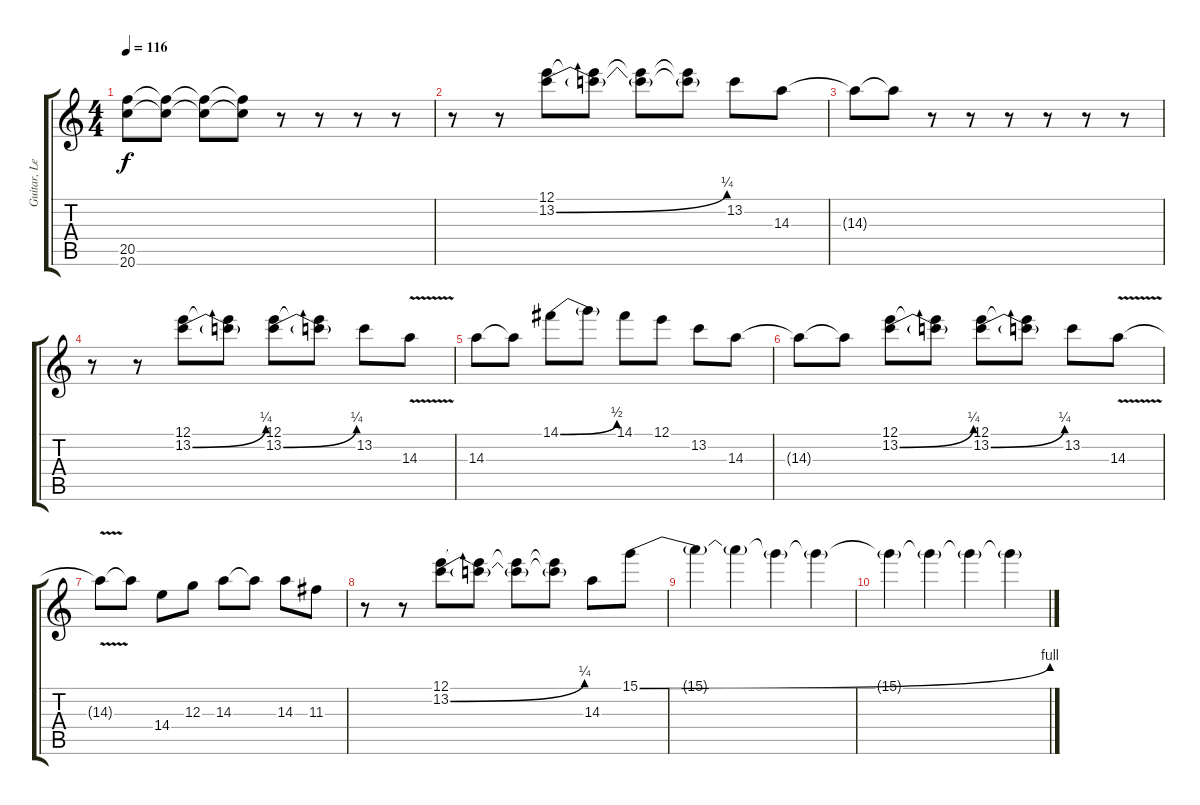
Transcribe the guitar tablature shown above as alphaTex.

\track ("Guitar, Lead" "Guitar, Le") {instrument overdrivenguitar}
\staff {score tabs}
\tuning (E4 B3 G3 D3 A2 E2) {hide}
\ts (4 4)
\tempo 116
\clef g2
\ks c
(20.5{t} 20.6{t}).8{dy f} (20.5{t} 20.6{t}).8 (20.5{t} 20.6{t}).8 (20.5{t} 20.6{t}).8 r.8 r.8 r.8 r.8 |
r.8 r.8 (12.1 13.2{be (bend 0 0 60 1)}).8 (12.1{t} 13.2{t}).8 (12.1{t} 13.2{t}).8 (12.1{t} 13.2{t}).8 13.2.8 14.3.8 |
14.3{t}.8 14.3{t}.8 r.8 r.8 r.8 r.8 r.8 r.8 |
r.8 r.8 (12.1 13.2{be (bend 0 0 60 1)}).8 (12.1{t} 13.2{t}).8 (12.1 13.2{be (bend 0 0 60 1)}).8 (12.1{t} 13.2{t}).8 13.2.8 14.3{v}.8 |
14.3.8 14.3{t}.8 14.1{be (bend 0 0 60 2)}.8 14.1{t}.8 14.1.8 12.1.8 13.2.8 14.3.8 |
14.3{t}.8 14.3{t}.8 (12.1 13.2{be (bend 0 0 60 1)}).8 (12.1{t} 13.2{t}).8 (12.1 13.2{be (bend 0 0 60 1)}).8 (12.1{t} 13.2{t}).8 13.2.8 14.3{v}.8 |
14.3{t}.8 14.3{t}.8 14.4.8 12.3.8 14.3.8 14.3{t}.8 14.3.8 11.3.8 |
r.8 r.8 (12.1 13.2{be (bend 0 0 60 1)}).8 (12.1{t} 13.2{t}).8 (12.1{t} 13.2{t}).8 (12.1{t} 13.2{t}).8 14.3.8 15.1{be (bend 0 0 60 4)}.8 |
15.1{t}.4 15.1{t}.4 15.1{t}.4 15.1{t}.4 |
15.1{t}.4 15.1{t}.4 15.1{t}.4 15.1{t}.4
